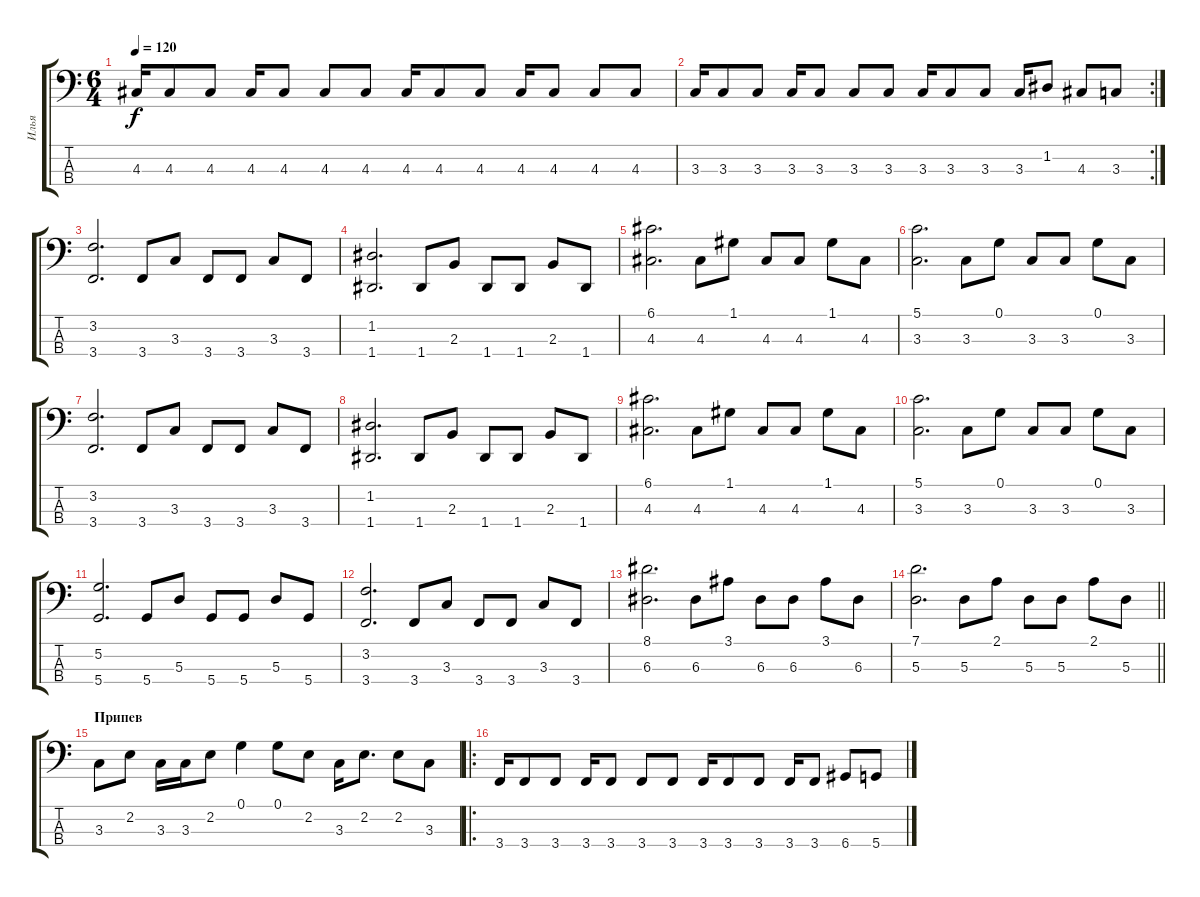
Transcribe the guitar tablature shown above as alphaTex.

\track ("Илья" "Илья") {instrument electricbasspick}
\staff {score tabs}
\tuning (G2 D2 A1 D1) {hide}
\ts (6 4)
\tempo 120
\clef f4
\ks c
4.3.16{dy f} 4.3.8 4.3.8 4.3.16 4.3.8 4.3.8 4.3.8 4.3.16 4.3.8 4.3.8 4.3.16 4.3.8 4.3.8 4.3.8 |
\rc 2
3.3.16 3.3.8 3.3.8 3.3.16 3.3.8 3.3.8 3.3.8 3.3.16 3.3.8 3.3.8 3.3.16 1.2.8 4.3.8 3.3.8 |
(3.2 3.4).2{d instrument electricbasspick} 3.4.8 3.3.8 3.4.8 3.4.8 3.3.8 3.4.8 |
(1.2 1.4).2{d} 1.4.8 2.3.8 1.4.8 1.4.8 2.3.8 1.4.8 |
(6.1 4.3).2{d} 4.3.8 1.1.8 4.3.8 4.3.8 1.1.8 4.3.8 |
(5.1 3.3).2{d} 3.3.8 0.1.8 3.3.8 3.3.8 0.1.8 3.3.8 |
(3.2 3.4).2{d} 3.4.8 3.3.8 3.4.8 3.4.8 3.3.8 3.4.8 |
(1.2 1.4).2{d} 1.4.8 2.3.8 1.4.8 1.4.8 2.3.8 1.4.8 |
(6.1 4.3).2{d} 4.3.8 1.1.8 4.3.8 4.3.8 1.1.8 4.3.8 |
(5.1 3.3).2{d} 3.3.8 0.1.8 3.3.8 3.3.8 0.1.8 3.3.8 |
(5.2 5.4).2{d} 5.4.8 5.3.8 5.4.8 5.4.8 5.3.8 5.4.8 |
(3.2 3.4).2{d} 3.4.8 3.3.8 3.4.8 3.4.8 3.3.8 3.4.8 |
(8.1 6.3).2{d} 6.3.8 3.1.8 6.3.8 6.3.8 3.1.8 6.3.8 |
\barLineRight lightlight
(7.1 5.3).2{d} 5.3.8 2.1.8 5.3.8 5.3.8 2.1.8 5.3.8 |
\section ("" "Припев")
3.3.8 2.2.8 3.3.16 3.3.16 2.2.8 0.1.4 0.1.8 2.2.8 3.3.16 2.2.8{d} 2.2.8 3.3.8 |
\ro
3.4.16{volume 16 instrument slapbass2} 3.4.8 3.4.8 3.4.16 3.4.8 3.4.8 3.4.8 3.4.16 3.4.8 3.4.8 3.4.16 3.4.8 6.4.8 5.4.8
